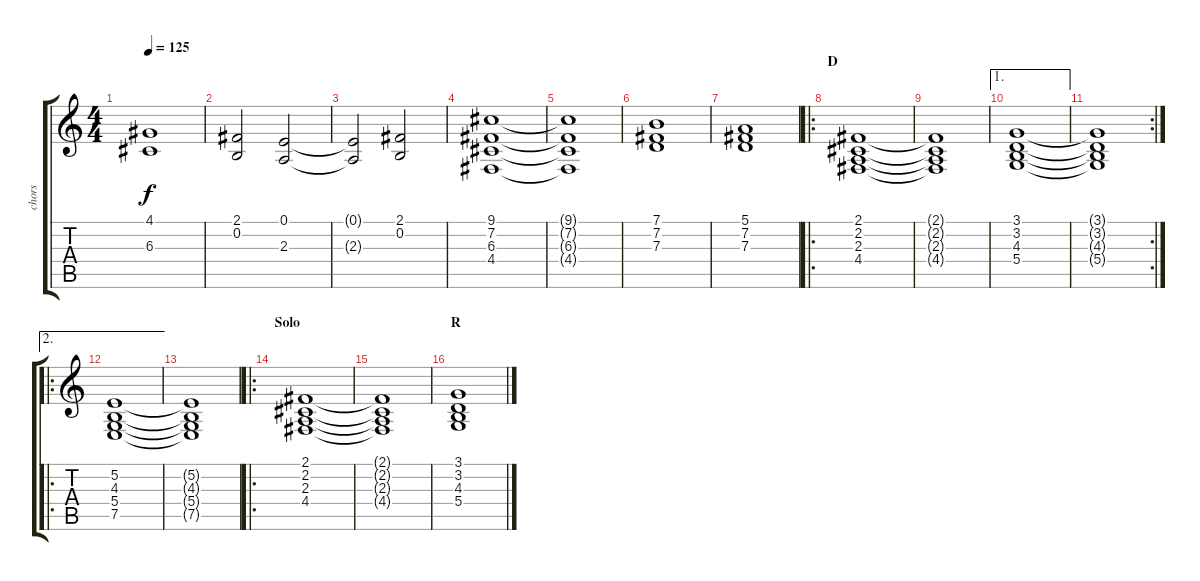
\track ("chors" "chors") {instrument choiraahs}
\staff {score tabs}
\tuning (E4 B3 G3 D3 A2 E2) {hide}
\ts (4 4)
\tempo 125
\clef g2
\ks c
(4.1 6.3).1{dy f} |
(2.1 0.2).2 (0.1 2.3).2 |
(0.1{t} 2.3{t}).2 (2.1 0.2).2 |
(9.1 7.2 6.3 4.4).1{volume 12} |
(9.1{t} 7.2{t} 6.3{t} 4.4{t}).1 |
(7.1 7.2 7.3).1 |
(5.1 7.2 7.3).1 |
\ro
\section ("" "D")
(2.1 2.2 2.3 4.4).1{volume 12} |
(2.1{t} 2.2{t} 2.3{t} 4.4{t}).1 |
\ae 1
(3.1 3.2 4.3 5.4).1 |
\rc 2
(3.1{t} 3.2{t} 4.3{t} 5.4{t}).1 |
\ae 2
\ro
(5.2 4.3 5.4 7.5).1 |
(5.2{t} 4.3{t} 5.4{t} 7.5{t}).1 |
\ro
\section ("" "Solo")
(2.1 2.2 2.3 4.4).1{volume 10} |
(2.1{t} 2.2{t} 2.3{t} 4.4{t}).1 |
\section ("" "R")
(3.1 3.2 4.3 5.4).1
